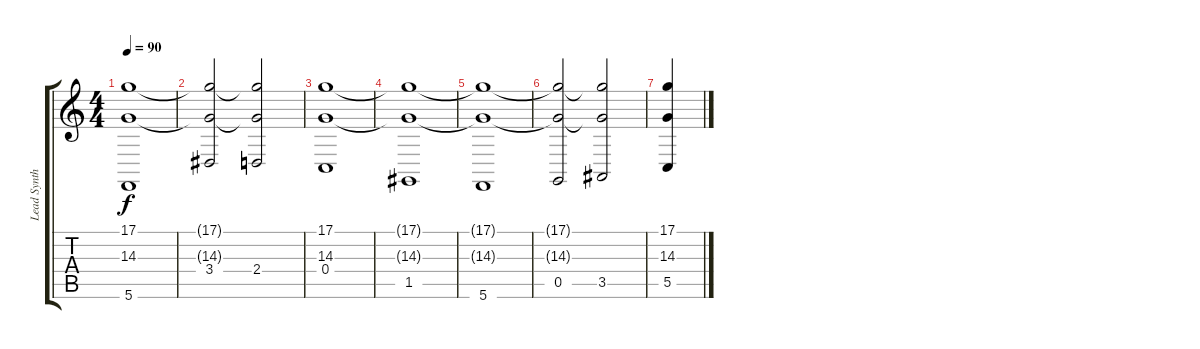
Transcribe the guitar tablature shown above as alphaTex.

\track ("Lead Synth" "Lead Synth") {instrument synthstrings1}
\staff {score tabs}
\tuning (D4 A3 F3 C3 G2 C2) {hide}
\ts (4 4)
\tempo 90
\clef g2
\ks c
(17.1{t} 14.3{t} 5.6).1{dy f} |
(17.1{t} 14.3{t} 3.4).2 (17.1{t} 14.3{t} 2.4).2 |
(17.1 14.3 0.4).1 |
(17.1{t} 14.3{t} 1.5).1 |
(17.1{t} 14.3{t} 5.6).1 |
(17.1{t} 14.3{t} 0.5).2 (17.1{t} 14.3{t} 3.5).2 |
(17.1 14.3 5.5).4
